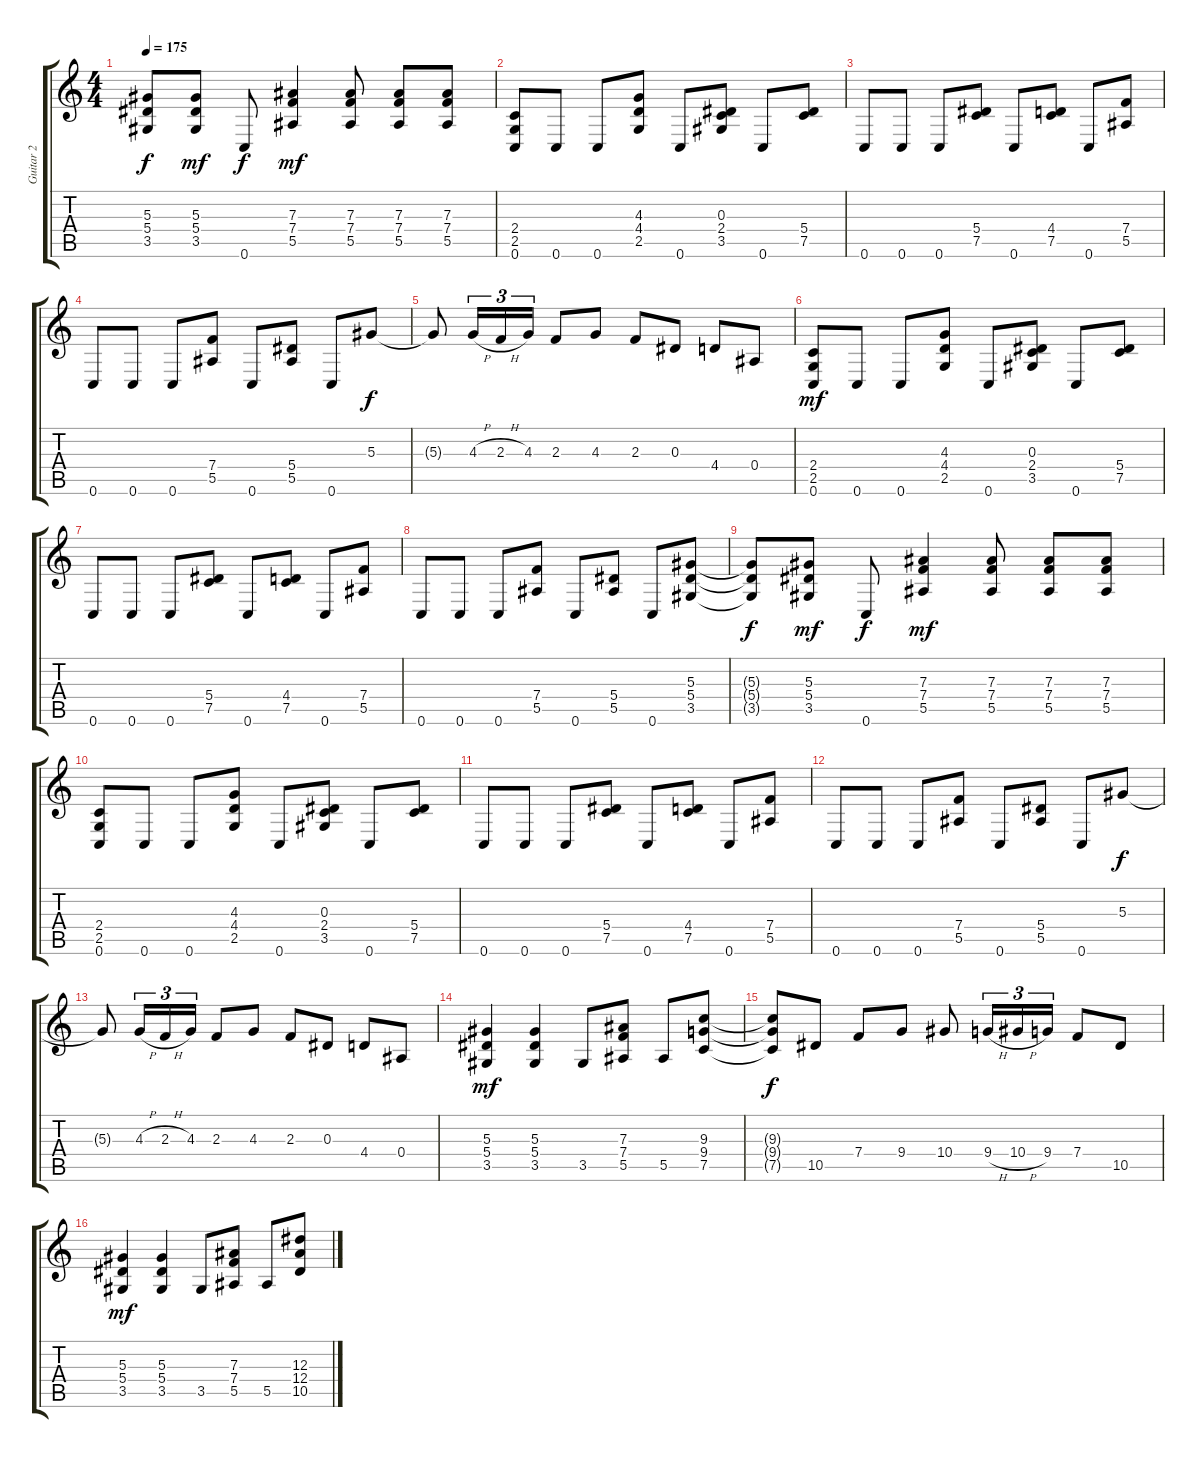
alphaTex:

\track ("Guitar 2" "Guitar 2") {instrument distortionguitar}
\staff {score tabs}
\tuning (C4 G3 Eb3 Bb2 F2 C2) {hide}
\ts (4 4)
\tempo 175
\clef g2
\ks c
(5.3{t} 5.4{t} 3.5{t}).8{dy f} (5.3 5.4 3.5).8{dy mf} 0.6.8{dy f} (7.3 7.4 5.5).4{dy mf} (7.3 7.4 5.5).8 (7.3 7.4 5.5).8 (7.3 7.4 5.5).8 |
(2.4 2.5 0.6).8 0.6.8 0.6.8 (4.3 4.4 2.5).8 0.6.8 (0.3 2.4 3.5).8 0.6.8 (5.4 7.5).8 |
0.6.8 0.6.8 0.6.8 (5.4 7.5).8 0.6.8 (4.4 7.5).8 0.6.8 (7.4 5.5).8 |
0.6.8 0.6.8 0.6.8 (7.4 5.5).8 0.6.8 (5.4 5.5).8 0.6.8 5.3.8{dy f} |
5.3{t}.8 4.3{h}.16{tu (3 2)} 2.3{h}.16{tu (3 2)} 4.3.16{tu (3 2)} 2.3.8 4.3.8 2.3.8 0.3.8 4.4.8 0.4.8 |
(2.4 2.5 0.6).8{dy mf} 0.6.8 0.6.8 (4.3 4.4 2.5).8 0.6.8 (0.3 2.4 3.5).8 0.6.8 (5.4 7.5).8 |
0.6.8 0.6.8 0.6.8 (5.4 7.5).8 0.6.8 (4.4 7.5).8 0.6.8 (7.4 5.5).8 |
0.6.8 0.6.8 0.6.8 (7.4 5.5).8 0.6.8 (5.4 5.5).8 0.6.8 (5.3 5.4 3.5).8 |
(5.3{t} 5.4{t} 3.5{t}).8{dy f} (5.3 5.4 3.5).8{dy mf} 0.6.8{dy f} (7.3 7.4 5.5).4{dy mf} (7.3 7.4 5.5).8 (7.3 7.4 5.5).8 (7.3 7.4 5.5).8 |
(2.4 2.5 0.6).8 0.6.8 0.6.8 (4.3 4.4 2.5).8 0.6.8 (0.3 2.4 3.5).8 0.6.8 (5.4 7.5).8 |
0.6.8 0.6.8 0.6.8 (5.4 7.5).8 0.6.8 (4.4 7.5).8 0.6.8 (7.4 5.5).8 |
0.6.8 0.6.8 0.6.8 (7.4 5.5).8 0.6.8 (5.4 5.5).8 0.6.8 5.3.8{dy f} |
5.3{t}.8 4.3{h}.16{tu (3 2)} 2.3{h}.16{tu (3 2)} 4.3.16{tu (3 2)} 2.3.8 4.3.8 2.3.8 0.3.8 4.4.8 0.4.8 |
(5.3 5.4 3.5).4{dy mf} (5.3 5.4 3.5).4 3.5.8 (7.3 7.4 5.5).8 5.5.8 (9.3 9.4 7.5).8 |
(9.3{t} 9.4{t} 7.5{t}).8{dy f} 10.5.8 7.4.8 9.4.8 10.4.8 9.4{h}.16{tu (3 2)} 10.4{h}.16{tu (3 2)} 9.4.16{tu (3 2)} 7.4.8 10.5.8 |
(5.3 5.4 3.5).4{dy mf} (5.3 5.4 3.5).4 3.5.8 (7.3 7.4 5.5).8 5.5.8 (12.3 12.4 10.5).8
